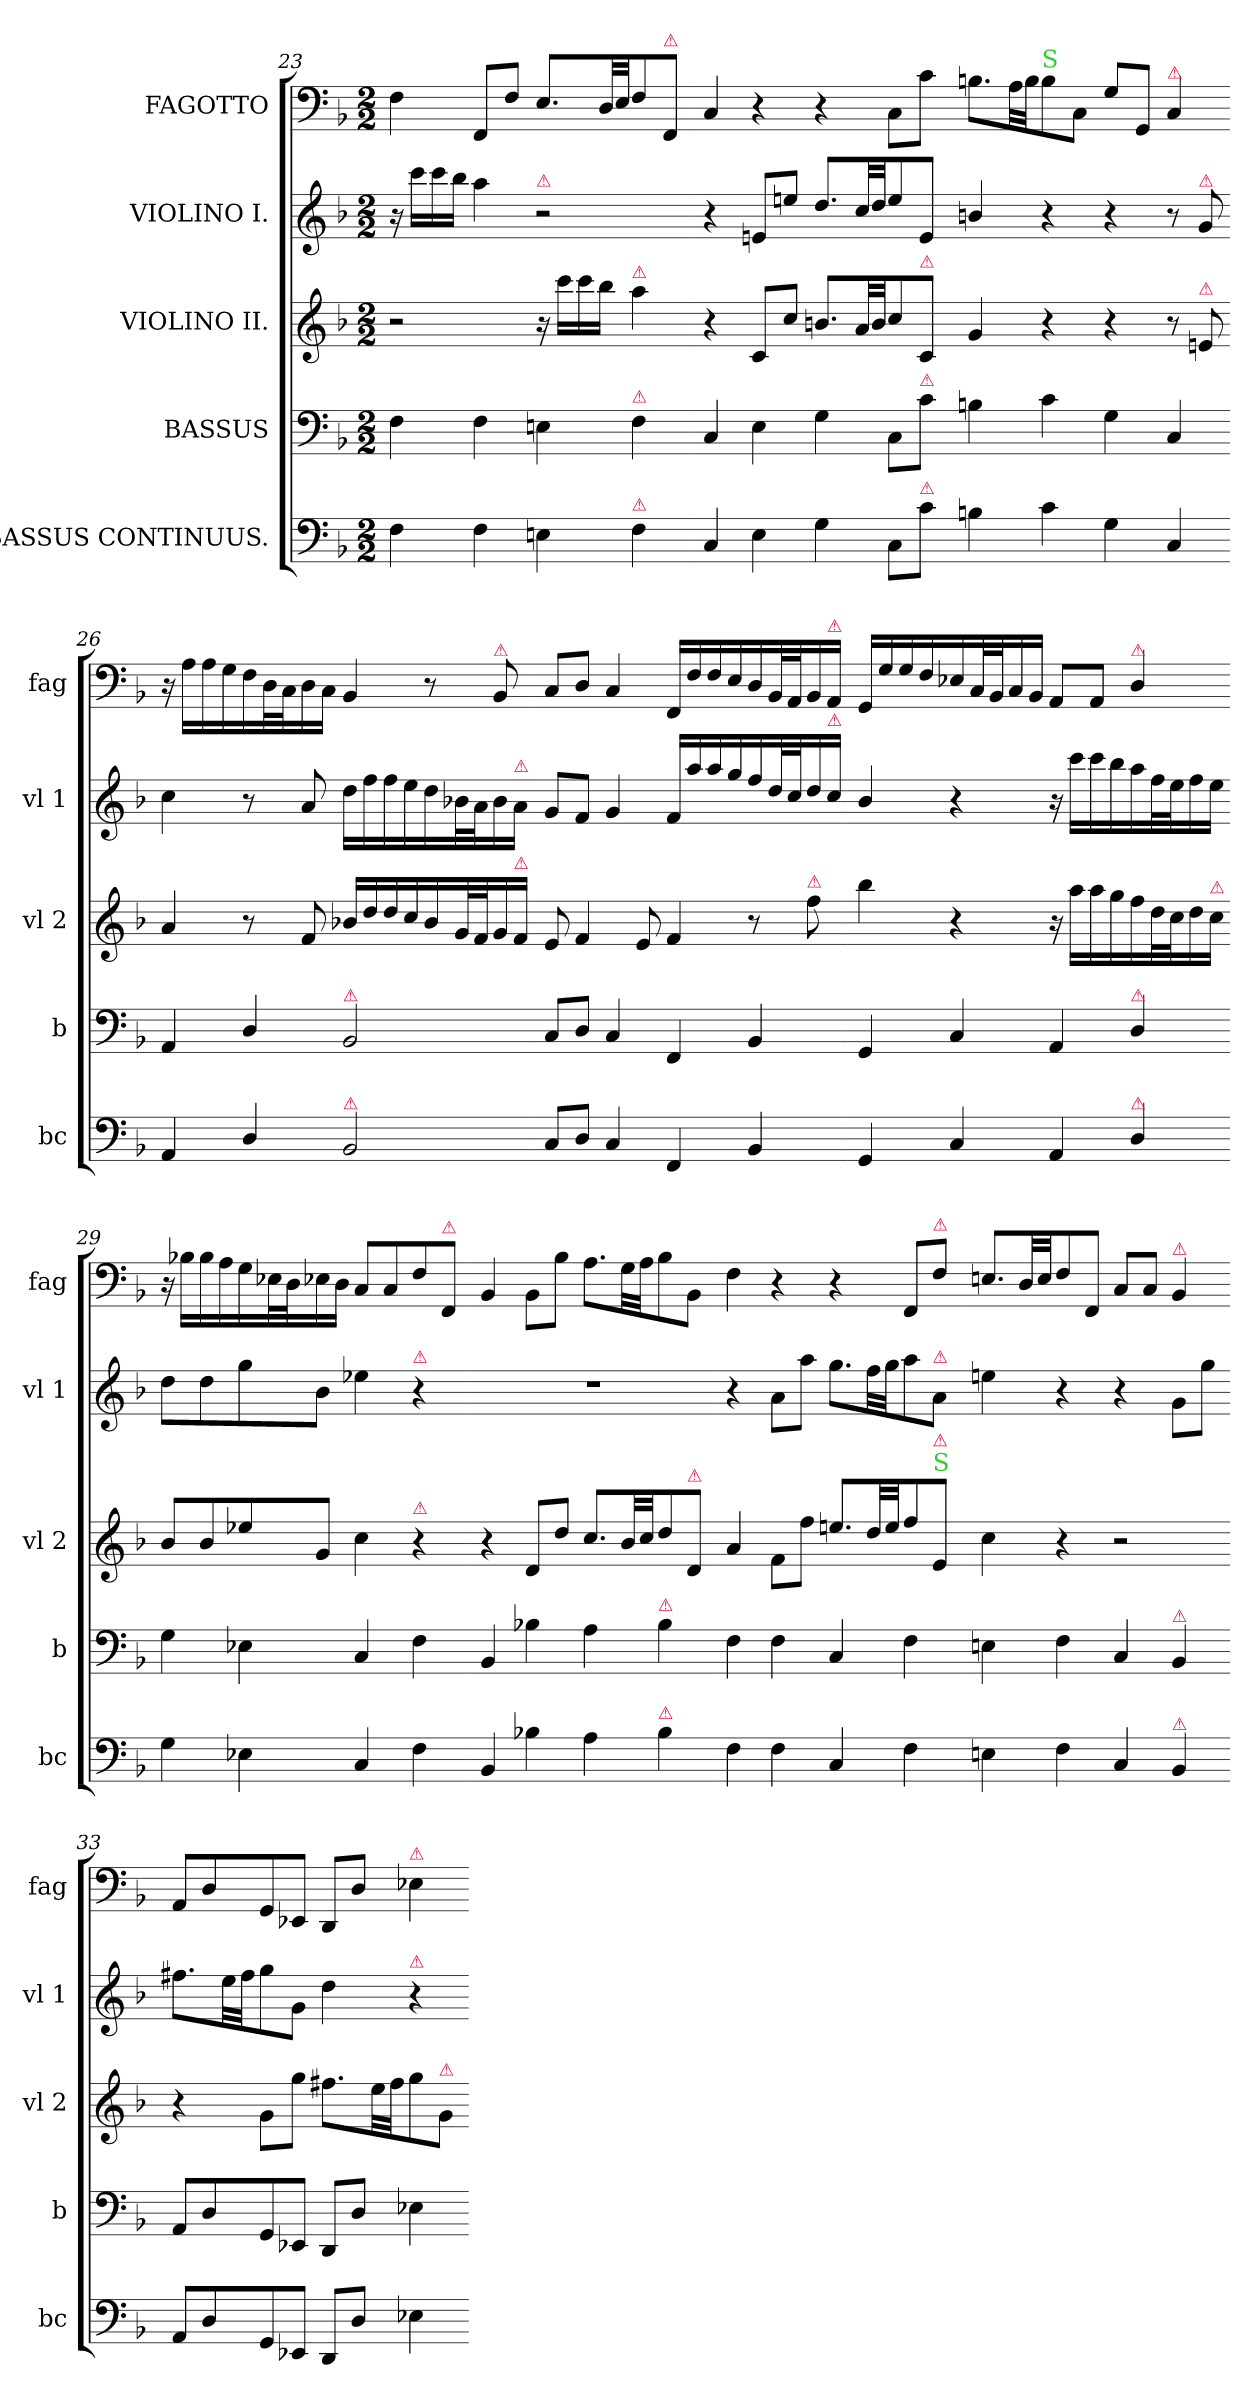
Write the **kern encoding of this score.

**kern	**kern	**kern	**kern	**kern
*part5	*part4	*part3	*part2	*part1
*staff5	*staff4	*staff3	*staff2	*staff1
*I"BASSUS CONTINUUS.	*I"BASSUS	*I"VIOLINO II.	*I"VIOLINO I.	*I"FAGOTTO
*I'bc	*I'b	*I'vl 2	*I'vl 1	*I'fag
*clefF4	*clefF4	*clefG2	*clefG2	*clefF4
*k[b-]	*k[b-]	*k[b-]	*k[b-]	*k[b-]
*M2/2	*M2/2	*M2/2	*M2/2	*M2/2
=23	=23	=23	=23	=23
4F\	4F\	2r	16r	4F\
.	.	.	16ccc\LL	.
.	.	.	16ccc\	.
.	.	.	16bb-\JJ	.
4F\	4F\	.	4aa\	8FF/L
.	.	.	.	8F/J
!	!	!	!LO:TX:a:color=crimson:t=⚠	!
4En\	4En\	16r	2r	8.E/L
.	.	16ccc\LL	.	.
.	.	16ccc\	.	.
.	.	16bb-\JJ	.	32D/LL
.	.	.	.	32E/JJ
!	!	!LO:TX:a:color=crimson:t=⚠	!	!
!	!LO:TX:a:color=crimson:t=⚠	!	!	!
!LO:TX:a:color=crimson:t=⚠	!	!	!	!
4F\	4F\	4aa\	.	8F/
!	!	!	!	!LO:TX:a:color=crimson:t=⚠
.	.	.	.	8FF/J
=24-	=24-	=24-	=24-	=24-
4C/	4C/	4r	4r	4C/
4E\	4E\	8c/L	8en/L	4r
.	.	8cc/J	8een/J	.
4G\	4G\	8.bn/L	8.dd/L	4r
.	.	32a/LL	32cc/LL	.
.	.	32b/JJ	32dd/JJ	.
8C\L	8C\L	8cc/	8ee/	8C\L
!	!	!LO:TX:a:color=crimson:t=⚠	!	!
!	!LO:TX:a:color=crimson:t=⚠	!	!	!
!LO:TX:a:color=crimson:t=⚠	!	!	!	!
8c\J	8c\J	8c/J	8e/J	8c\J
=25-	=25-	=25-	=25-	=25-
4Bn\	4Bn\	4g/	4bn/	8.Bn\L
.	.	.	.	32A\LL
.	.	.	.	32B\JJ
!	!	!	!	!LO:TX:a:color=limegreen:t=S
4c\	4c\	4r	4r	8B\
.	.	.	.	8C\J
4G\	4G\	4r	4r	8G/L
.	.	.	.	8GG/J
!	!	!	!	!LO:TX:a:color=crimson:t=⚠
4C/	4C/	8r	8r	4C/
!	!	!	!LO:TX:a:color=crimson:t=⚠	!
!	!	!LO:TX:a:color=crimson:t=⚠	!	!
.	.	8en/	8g/	.
=26-	=26-	=26-	=26-	=26-
4AA/	4AA/	4a/	4cc\	16r
.	.	.	.	16A\LL
.	.	.	.	16A\
.	.	.	.	16G\
4D/	4D/	8r	8r	16F\
.	.	.	.	32D\L
.	.	.	.	32C\J
.	.	8f/	8a/	16D\
.	.	.	.	16C\JJ
!	!LO:TX:a:color=crimson:t=⚠	!	!	!
!LO:TX:a:color=crimson:t=⚠	!	!	!	!
2BB-/	2BB-/	16b-X/LL	16dd\LL	4BB-/
.	.	16dd/	16ff\	.
.	.	16dd/	16ff\	.
.	.	16cc/	16ee\	.
.	.	16b-/	16dd\	8r
.	.	32g/L	32b-X\L	.
.	.	32f/J	32a\J	.
!	!	!	!	!LO:TX:a:color=crimson:t=⚠
.	.	16g/	16b-\	8BB-/
!	!	!	!LO:TX:a:color=crimson:t=⚠	!
!	!	!LO:TX:a:color=crimson:t=⚠	!	!
.	.	16f/JJ	16a\JJ	.
=27-	=27-	=27-	=27-	=27-
8C/L	8C/L	8e/	8g/L	8C/L
8D/J	8D/J	4f/	8f/J	8D/J
4C/	4C/	.	4g/	4C/
.	.	8e/	.	.
4FF/	4FF/	4f/	16f/LL	16FF/LL
.	.	.	16aa/	16F/
.	.	.	16aa/	16F/
.	.	.	16gg/	16E/
4BB-/	4BB-/	8r	16ff/	16D/
.	.	.	32dd/L	32BB-/L
.	.	.	32cc/J	32AA/J
!	!	!LO:TX:a:color=crimson:t=⚠	!	!
.	.	8ff\	16dd/	16BB-/
!	!	!	!	!LO:TX:a:color=crimson:t=⚠
!	!	!	!LO:TX:a:color=crimson:t=⚠	!
.	.	.	16cc/JJ	16AA/JJ
=28-	=28-	=28-	=28-	=28-
4GG/	4GG/	4bb-\	4b-/	16GG/LL
.	.	.	.	16G/
.	.	.	.	16G/
.	.	.	.	16F/
4C/	4C/	4r	4r	16E-X/
.	.	.	.	32C/L
.	.	.	.	32BB-/J
.	.	.	.	16C/
.	.	.	.	16BB-/JJ
4AA/	4AA/	16r	16r	8AA/L
.	.	16aa\LL	16ccc\LL	.
.	.	16aa\	16ccc\	8AA/J
.	.	16gg\	16bb-\	.
!	!	!	!	!LO:TX:a:color=crimson:t=⚠
!	!LO:TX:a:color=crimson:t=⚠	!	!	!
!LO:TX:a:color=crimson:t=⚠	!	!	!	!
4D/	4D/	16ff\	16aa\	4D/
.	.	32dd\L	32ff\L	.
.	.	32cc\J	32ee\J	.
.	.	16dd\	16ff\	.
!	!	!LO:TX:a:color=crimson:t=⚠	!	!
.	.	16cc\JJ	16ee\JJ	.
=29-	=29-	=29-	=29-	=29-
4G\	4G\	8b-/L	8dd\L	16r
.	.	.	.	16B-X\LL
.	.	8b-/	8dd\	16B-\
.	.	.	.	16A\
4E-X\	4E-X\	8ee-X/	8gg\	16G\
.	.	.	.	32E-X\L
.	.	.	.	32D\J
.	.	8g/J	8b-\J	16E-X\
.	.	.	.	16D\JJ
4C/	4C/	4cc\	4ee-X\	8C/L
.	.	.	.	8C/
!	!	!	!LO:TX:a:color=crimson:t=⚠	!
!	!	!LO:TX:a:color=crimson:t=⚠	!	!
4F\	4F\	4r	4r	8F/
!	!	!	!	!LO:TX:a:color=crimson:t=⚠
.	.	.	.	8FF/J
=30-	=30-	=30-	=30-	=30-
4BB-/	4BB-/	4r	1r	4BB-/
4B-X\	4B-X\	8d/L	.	8BB-\L
.	.	8dd/J	.	8B-\J
4A\	4A\	8.cc/L	.	8.A\L
.	.	32b-/LL	.	32G\LL
.	.	32cc/JJ	.	32A\JJ
!	!LO:TX:a:color=crimson:t=⚠	!	!	!
!LO:TX:a:color=crimson:t=⚠	!	!	!	!
4B-\	4B-\	8dd/	.	8B-\
!	!	!LO:TX:a:color=crimson:t=⚠	!	!
.	.	8d/J	.	8BB-\J
=31-	=31-	=31-	=31-	=31-
4F\	4F\	4a/	4r	4F\
4F\	4F\	8f\L	8a\L	4r
.	.	8ff\J	8aa\J	.
4C/	4C/	8.een/L	8.gg\L	4r
.	.	32dd/LL	32ff\LL	.
.	.	32ee/JJ	32gg\JJ	.
4F\	4F\	8ff/	8aa\	8FF/L
!	!	!	!	!LO:TX:a:color=crimson:t=⚠
!	!	!	!LO:TX:a:color=crimson:t=⚠	!
!	!	!LO:TX:a:color=limegreen:t=S	!	!
!	!	!LO:TX:a:color=crimson:t=⚠	!	!
.	.	8e/J	8a\J	8F/J
=32-	=32-	=32-	=32-	=32-
4En\	4En\	4cc\	4een\	8.En/L
.	.	.	.	32D/LL
.	.	.	.	32E/JJ
4F\	4F\	4r	4r	8F/
.	.	.	.	8FF/J
4C/	4C/	2r	4r	8C/L
.	.	.	.	8C/J
!	!	!	!	!LO:TX:a:color=crimson:t=⚠
!	!LO:TX:a:color=crimson:t=⚠	!	!	!
!LO:TX:a:color=crimson:t=⚠	!	!	!	!
4BB-/	4BB-/	.	8g\L	4BB-/
.	.	.	8gg\J	.
=33-	=33-	=33-	=33-	=33-
8AA/L	8AA/L	4r	8.ff#X\L	8AA/L
8D/	8D/	.	.	8D/
.	.	.	32ee\LL	.
.	.	.	32ff#\JJ	.
8GG/	8GG/	8g\L	8gg\	8GG/
8EE-X/J	8EE-X/J	8gg\J	8g\J	8EE-X/J
8DD/L	8DD/L	8.ff#X\L	4dd\	8DD/L
8D/J	8D/J	.	.	8D/J
.	.	32ee\LL	.	.
.	.	32ff#\JJ	.	.
!	!	!	!	!LO:TX:a:color=crimson:t=⚠
!	!	!	!LO:TX:a:color=crimson:t=⚠	!
4E-X\	4E-X\	8gg\	4r	4E-X\
!	!	!LO:TX:a:color=crimson:t=⚠	!	!
.	.	8g\J	.	.
=-	=-	=-	=-	=-
*-	*-	*-	*-	*-
